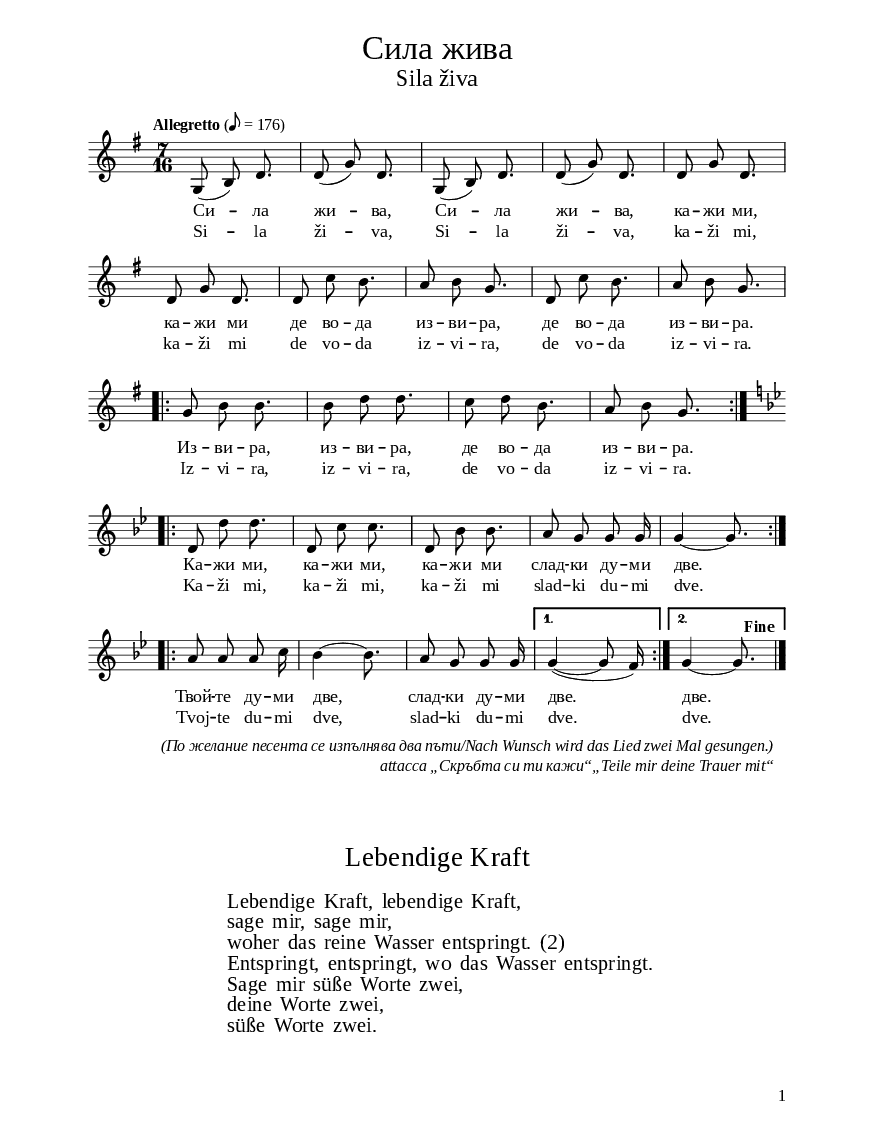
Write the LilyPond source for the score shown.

\version "2.24.1"

% include paper part and global functions
\include "include/globals.ily"

\bookpart {
  \label #'ref076_2
  \tocItem \markup "Сила жива – Sila živa"
  \include "include/bookpart-paper.ily"
  \score {
    \include "include/score-layout.ily"

    \new Voice \absolute {
      \clef treble
      \key g \major
      \time 7/16
      \tempoFunc "Allegretto" 8 "176"
      \autoBeamOff


      g8 ( b ) d'8. | d'8 ( g' ) d'8. | g8 ( b ) d'8. | d'8 ( g' ) d'8. | d'8 g' d'8. \break | % 6

      d'8 g' d'8. | d'8 c'' b'8. | a'8 b' g'8. | d'8 c'' b'8. | a'8 b' g'8. \break |

      \repeat volta 2 { g'8 b' b'8. | b'8 d'' d''8. | c''8 d''8 b'8. | a'8 b' g'8. } \break

      \key g \minor \repeat volta 2 { d'8 d'' d''8. | d'8 c'' c''8. | d'8 bes' bes'8. | a'8 g' g' g'16 | g'4 ~ g'8. } \break |

      \repeat volta 2 { a'8 a' a' c''16 | bes'4 ~ bes'8. | a'8 g' g' g'16 |}
      \alternative { {  g'4 ( ~ g'8 f'16 )  | } { g'4~\tempo "   Fine" g'8. | \bar "|."} }


    }

    \addlyrics {
      Си -- ла жи
      -- ва, Си -- ла жи -- ва, ка -- жи ми, ка -- жи
      ми де во -- да из -- ви -- ра, де во -- да из
      -- ви -- ра. Из -- ви -- ра, из -- ви -- ра, де
      во -- да из -- ви -- ра. Ка -- жи ми, ка -- жи
      ми, ка -- жи ми слад -- ки ду -- ми две. Твой --
      те ду -- ми две, слад -- ки ду -- ми две.
      две.}

     
    \addlyrics {
      Si -- la ži
      -- va, Si -- la ži -- va, ka -- ži mi, ka -- ži
      mi de vo -- da iz -- vi -- ra, de vo -- da iz
      -- vi -- ra. Iz -- vi -- ra, iz -- vi -- ra, de
      vo -- da iz -- vi -- ra. Ka -- ži mi, ka -- ži
      mi, ka -- ži mi slad -- ki du -- mi dve. Tvoj --
      te du -- mi dve, slad -- ki du -- mi dve.
      dve.}

        \header {
          title = \titleFunc "Сила жива" "Sila živa"
        }

        \midi{}

      } % score

       \markup \italic \dc-one-nobold "(По желание песента се изпълнява два пъти/Nach Wunsch wird das Lied zwei Mal gesungen.)"
      \markup \italic \dc-one-nobold "attacca „Скръбта си ти кажи“„Teile mir deine Trauer mit“"
      
 \markup \empty-two
      

      % include foreign translation(s) of the song
      \version "2.24.0"

\markup \fill-line { \fontsize #deTitleFontSize "Lebendige Kraft" }
\markup \null
\markup \null
\markup \fontsize #deCoupletFontSize {
  \hspace #12
  \override #`(baseline-skip . ,deCoupletBaselineSkip)

  \column {

    \line { " " Lebendige Kraft, lebendige Kraft,}

    \line { " " sage mir, sage mir,}

    \line { " " woher das reine Wasser entspringt. (2)}

    \line { " " Entspringt, entspringt, wo das Wasser entspringt.}

    \line { " " Sage mir süße Worte zwei,}

    \line { " " deine Worte zwei,}

    \line { " " süße Worte zwei.}




  }


}


    } % bookpart
